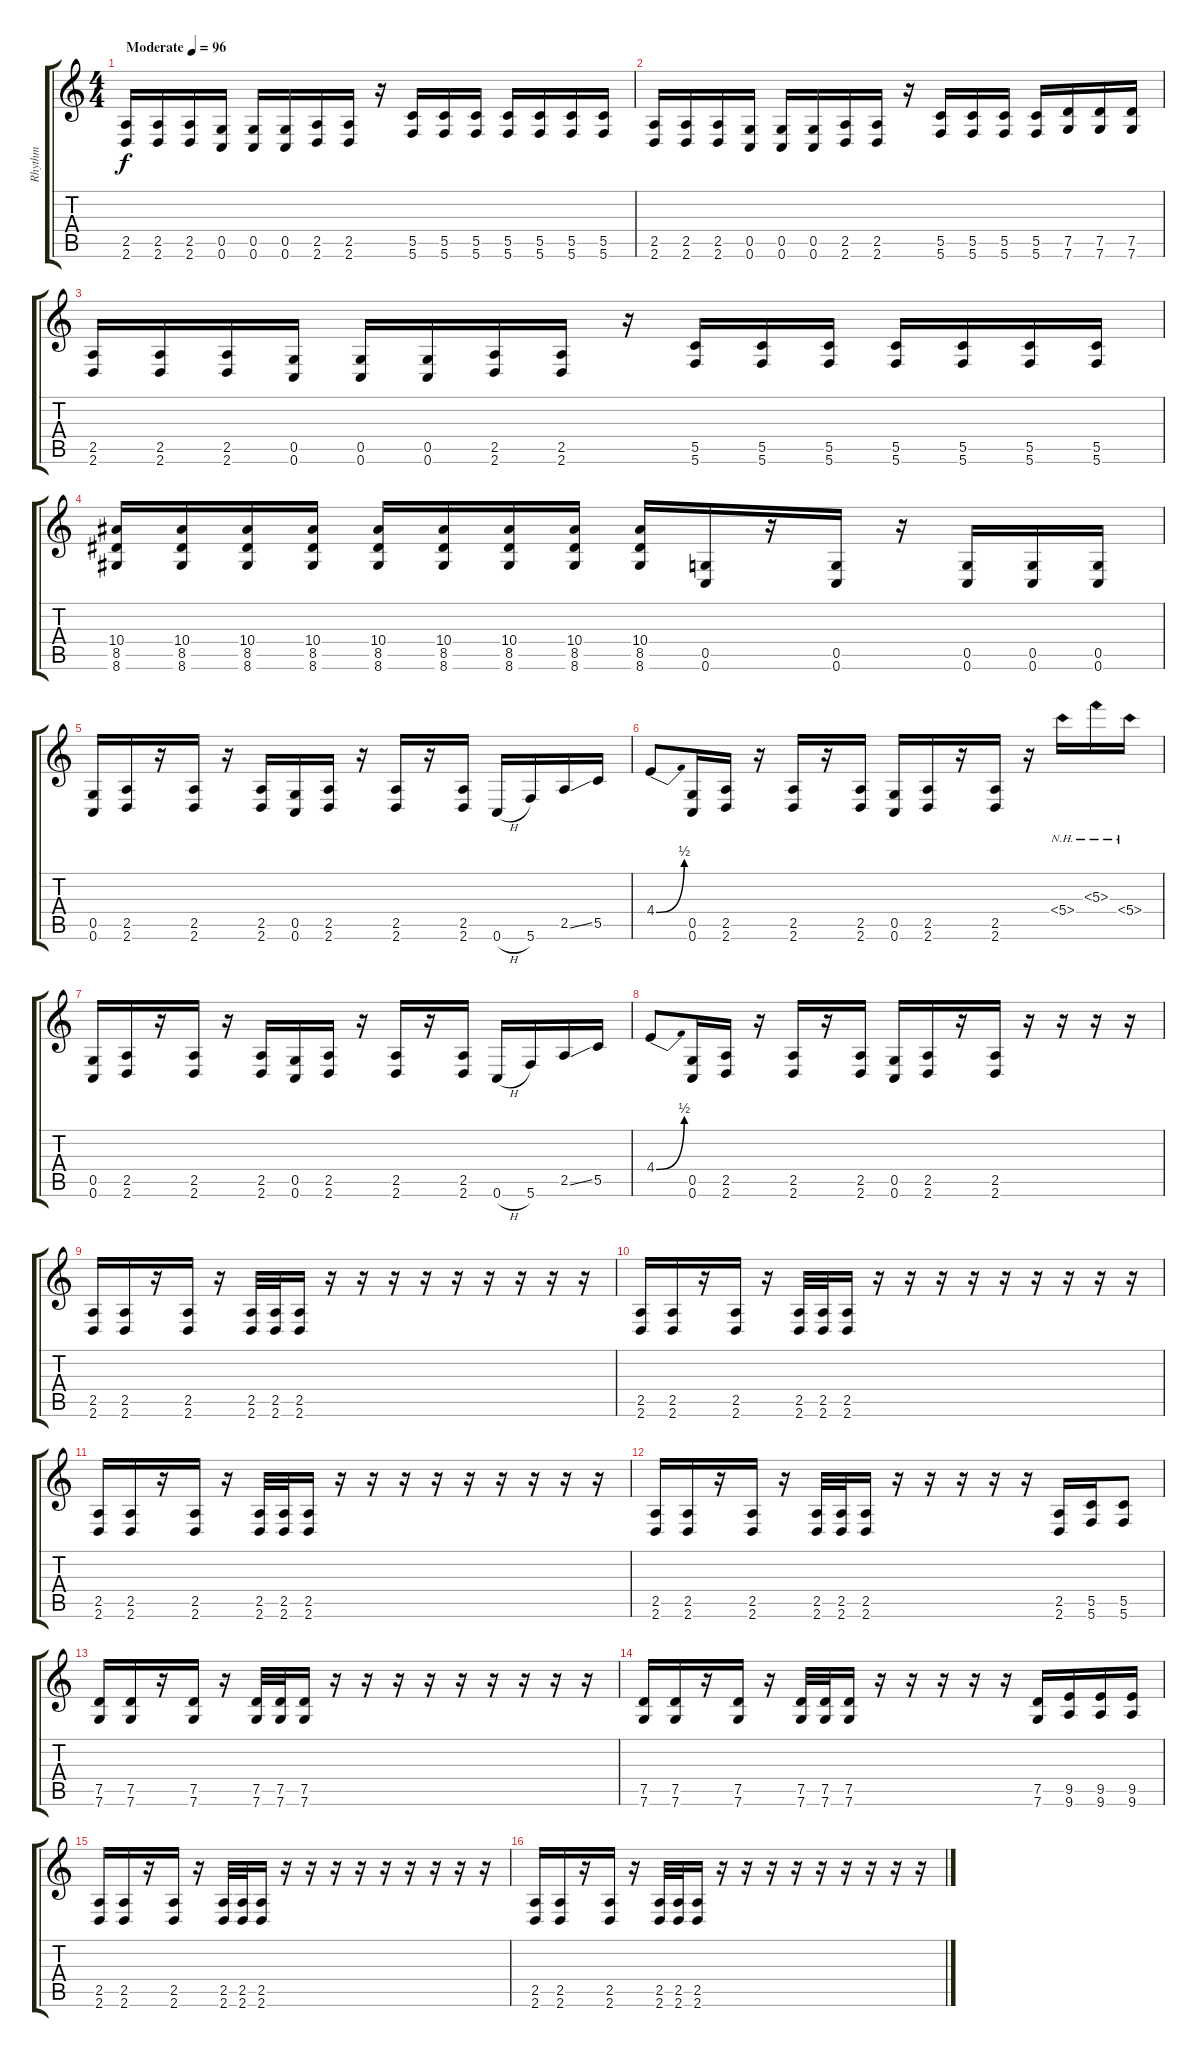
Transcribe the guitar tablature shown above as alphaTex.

\track ("Rhythm" "Rhythm") {instrument distortionguitar}
\staff {score tabs}
\tuning (D4 A3 F3 C3 G2 C2) {hide}
\ts (4 4)
\tempo (96 "Moderate")
\clef g2
\ks c
(2.5 2.6).16{dy f instrument distortionguitar} (2.5 2.6).16 (2.5 2.6).16 (0.5 0.6).16 (0.5 0.6).16 (0.5 0.6).16 (2.5 2.6).16 (2.5 2.6).16 r.16 (5.5 5.6).16 (5.5 5.6).16 (5.5 5.6).16 (5.5 5.6).16 (5.5 5.6).16 (5.5 5.6).16 (5.5 5.6).16 |
(2.5 2.6).16 (2.5 2.6).16 (2.5 2.6).16 (0.5 0.6).16 (0.5 0.6).16 (0.5 0.6).16 (2.5 2.6).16 (2.5 2.6).16 r.16 (5.5 5.6).16 (5.5 5.6).16 (5.5 5.6).16 (5.5 5.6).16 (7.5 7.6).16 (7.5 7.6).16 (7.5 7.6).16 |
(2.5 2.6).16 (2.5 2.6).16 (2.5 2.6).16 (0.5 0.6).16 (0.5 0.6).16 (0.5 0.6).16 (2.5 2.6).16 (2.5 2.6).16 r.16 (5.5 5.6).16 (5.5 5.6).16 (5.5 5.6).16 (5.5 5.6).16 (5.5 5.6).16 (5.5 5.6).16 (5.5 5.6).16 |
(10.4 8.5 8.6).16 (10.4 8.5 8.6).16 (10.4 8.5 8.6).16 (10.4 8.5 8.6).16 (10.4 8.5 8.6).16 (10.4 8.5 8.6).16 (10.4 8.5 8.6).16 (10.4 8.5 8.6).16 (10.4 8.5 8.6).16 (0.5 0.6).16 r.16 (0.5 0.6).16 r.16 (0.5 0.6).16 (0.5 0.6).16 (0.5 0.6).16 |
(0.5 0.6).16 (2.5 2.6).16 r.16 (2.5 2.6).16 r.16 (2.5 2.6).16 (0.5 0.6).16 (2.5 2.6).16 r.16 (2.5 2.6).16 r.16 (2.5 2.6).16 0.6{h}.16 5.6.16 2.5{ss}.16 5.5.16 |
4.4{be (bend 0 0 60 2)}.8 (0.5 0.6).16 (2.5 2.6).16 r.16 (2.5 2.6).16 r.16 (2.5 2.6).16 (0.5 0.6).16 (2.5 2.6).16 r.16 (2.5 2.6).16 r.16 5.4{nh}.16 5.3{nh}.16 5.4{nh}.16 |
(0.5 0.6).16 (2.5 2.6).16 r.16 (2.5 2.6).16 r.16 (2.5 2.6).16 (0.5 0.6).16 (2.5 2.6).16 r.16 (2.5 2.6).16 r.16 (2.5 2.6).16 0.6{h}.16 5.6.16 2.5{ss}.16 5.5.16 |
4.4{be (bend 0 0 60 2)}.8 (0.5 0.6).16 (2.5 2.6).16 r.16 (2.5 2.6).16 r.16 (2.5 2.6).16 (0.5 0.6).16 (2.5 2.6).16 r.16 (2.5 2.6).16 r.16 r.16 r.16 r.16 |
(2.5 2.6).16 (2.5 2.6).16 r.16 (2.5 2.6).16 r.16 (2.5 2.6).32 (2.5 2.6).32 (2.5 2.6).16 r.16 r.16 r.16 r.16 r.16 r.16 r.16 r.16 r.16 |
(2.5 2.6).16 (2.5 2.6).16 r.16 (2.5 2.6).16 r.16 (2.5 2.6).32 (2.5 2.6).32 (2.5 2.6).16 r.16 r.16 r.16 r.16 r.16 r.16 r.16 r.16 r.16 |
(2.5 2.6).16 (2.5 2.6).16 r.16 (2.5 2.6).16 r.16 (2.5 2.6).32 (2.5 2.6).32 (2.5 2.6).16 r.16 r.16 r.16 r.16 r.16 r.16 r.16 r.16 r.16 |
(2.5 2.6).16 (2.5 2.6).16 r.16 (2.5 2.6).16 r.16 (2.5 2.6).32 (2.5 2.6).32 (2.5 2.6).16 r.16 r.16 r.16 r.16 r.16 (2.5 2.6).16 (5.5 5.6).16 (5.5 5.6).8 |
(7.5 7.6).16 (7.5 7.6).16 r.16 (7.5 7.6).16 r.16 (7.5 7.6).32 (7.5 7.6).32 (7.5 7.6).16 r.16 r.16 r.16 r.16 r.16 r.16 r.16 r.16 r.16 |
(7.5 7.6).16 (7.5 7.6).16 r.16 (7.5 7.6).16 r.16 (7.5 7.6).32 (7.5 7.6).32 (7.5 7.6).16 r.16 r.16 r.16 r.16 r.16 (7.5 7.6).16 (9.5 9.6).16 (9.5 9.6).16 (9.5 9.6).16 |
(2.5 2.6).16 (2.5 2.6).16 r.16 (2.5 2.6).16 r.16 (2.5 2.6).32 (2.5 2.6).32 (2.5 2.6).16 r.16 r.16 r.16 r.16 r.16 r.16 r.16 r.16 r.16 |
(2.5 2.6).16 (2.5 2.6).16 r.16 (2.5 2.6).16 r.16 (2.5 2.6).32 (2.5 2.6).32 (2.5 2.6).16 r.16 r.16 r.16 r.16 r.16 r.16 r.16 r.16 r.16
